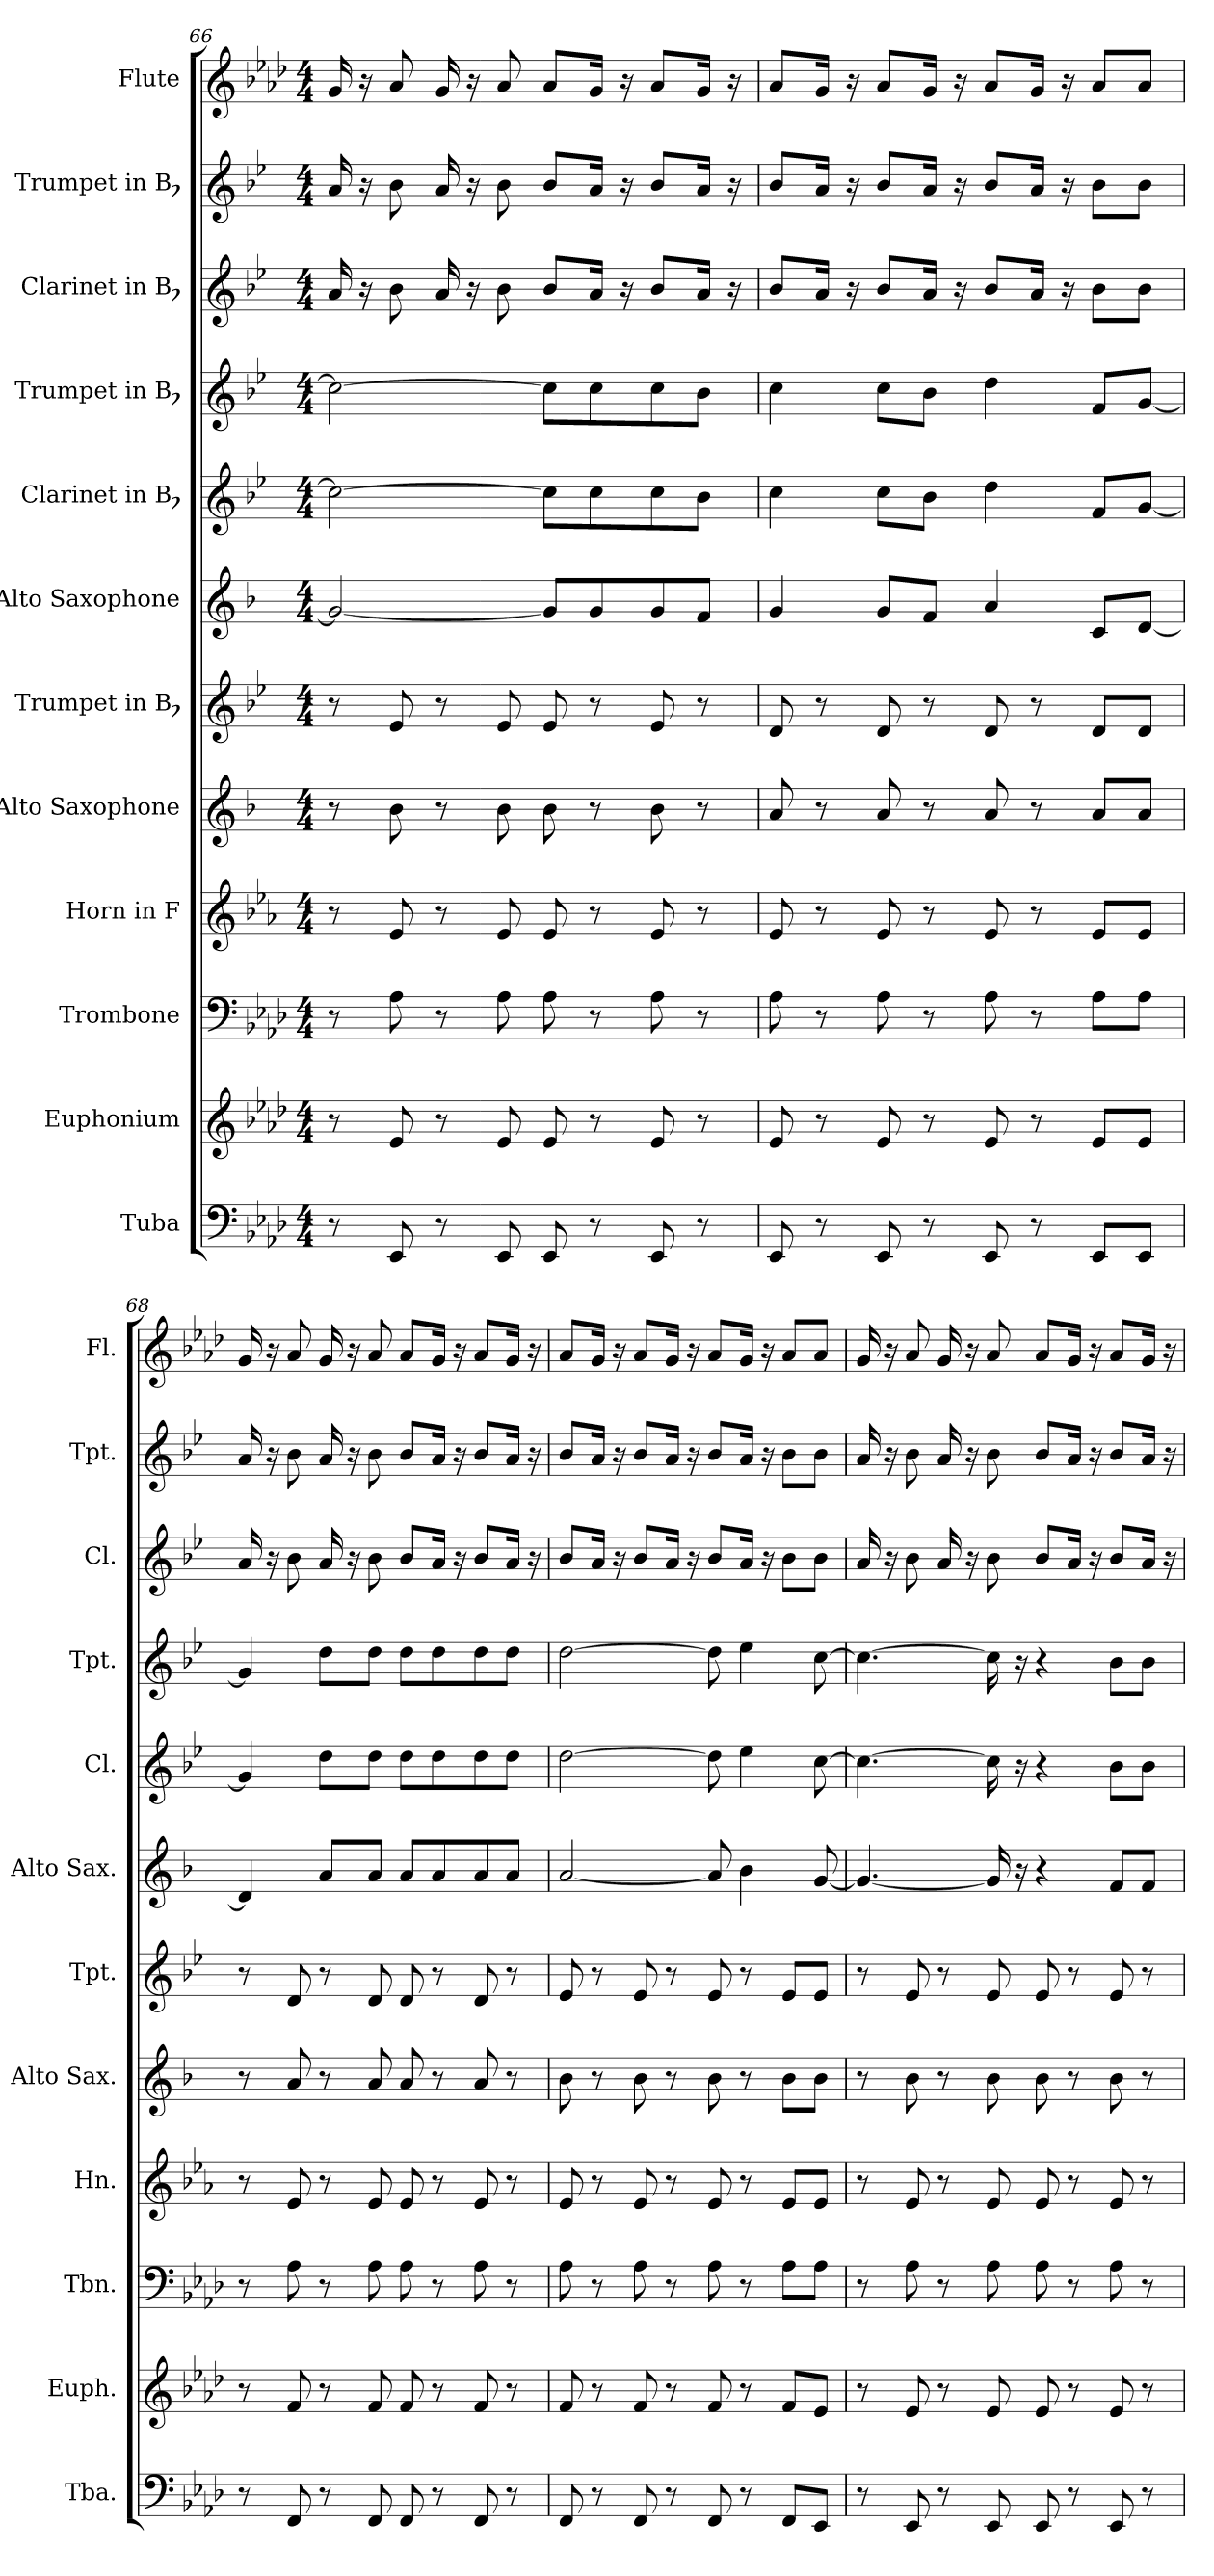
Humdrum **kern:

**kern	**kern	**kern	**kern	**kern	**kern	**kern	**kern	**kern	**kern	**kern	**kern
*part12	*part11	*part10	*part9	*part8	*part7	*part6	*part5	*part4	*part3	*part2	*part1
*staff12	*staff11	*staff10	*staff9	*staff8	*staff7	*staff6	*staff5	*staff4	*staff3	*staff2	*staff1
*I"Tuba	*I"Euphonium	*I"Trombone	*I"Horn in F	*I"Alto Saxophone	*I"Trumpet in Bb	*I"Alto Saxophone	*I"Clarinet in Bb	*I"Trumpet in Bb	*I"Clarinet in Bb	*I"Trumpet in Bb	*I"Flute
*I'Tba.	*I'Euph.	*I'Tbn.	*I'Hn.	*I'Alto Sax.	*I'Tpt.	*I'Alto Sax.	*I'Cl.	*I'Tpt.	*I'Cl.	*I'Tpt.	*I'Fl.
*clefF4	*clefG2	*clefF4	*clefG2	*clefG2	*clefG2	*clefG2	*clefG2	*clefG2	*clefG2	*clefG2	*clefG2
*	*ITrd8c14	*	*ITrd4c7	*ITrd5c9	*ITrd1c2	*ITrd5c9	*ITrd1c2	*ITrd1c2	*ITrd1c2	*ITrd1c2	*
*k[b-e-a-d-]	*k[b-e-a-d-]	*k[b-e-a-d-]	*k[b-e-a-d-]	*k[b-e-a-d-]	*k[b-e-a-d-]	*k[b-e-a-d-]	*k[b-e-a-d-]	*k[b-e-a-d-]	*k[b-e-a-d-]	*k[b-e-a-d-]	*k[b-e-a-d-]
*f:	*f:	*f:	*f:	*f:	*f:	*f:	*f:	*f:	*f:	*f:	*f:
*M4/4	*M4/4	*M4/4	*M4/4	*M4/4	*M4/4	*M4/4	*M4/4	*M4/4	*M4/4	*M4/4	*M4/4
=66	=66	=66	=66	=66	=66	=66	=66	=66	=66	=66	=66
8r	8r	8r	8r	8r	8r	2B-/_	2b-\_	2b-\_	16g/	16g/	16g/
.	.	.	.	.	.	.	.	.	16r	16r	16r
8EE-/	8E-/	8A-\	8A-/	8d-\	8d-/	.	.	.	8a-\	8a-\	8a-/
8r	8r	8r	8r	8r	8r	.	.	.	16g/	16g/	16g/
.	.	.	.	.	.	.	.	.	16r	16r	16r
8EE-/	8E-/	8A-\	8A-/	8d-\	8d-/	.	.	.	8a-\	8a-\	8a-/
8EE-/	8E-/	8A-\	8A-/	8d-\	8d-/	8B-/L]	8b-\L]	8b-\L]	8a-/L	8a-/L	8a-/L
8r	8r	8r	8r	8r	8r	8B-/	8b-\	8b-\	16g/Jk	16g/Jk	16g/Jk
.	.	.	.	.	.	.	.	.	16r	16r	16r
8EE-/	8E-/	8A-\	8A-/	8d-\	8d-/	8B-/	8b-\	8b-\	8a-/L	8a-/L	8a-/L
8r	8r	8r	8r	8r	8r	8A-/J	8a-\J	8a-\J	16g/Jk	16g/Jk	16g/Jk
.	.	.	.	.	.	.	.	.	16r	16r	16r
!!LO:PB:g=z
=67	=67	=67	=67	=67	=67	=67	=67	=67	=67	=67	=67
8EE-/	8E-/	8A-\	8A-/	8c/	8c/	4B-/	4b-\	4b-\	8a-/L	8a-/L	8a-/L
8r	8r	8r	8r	8r	8r	.	.	.	16g/Jk	16g/Jk	16g/Jk
.	.	.	.	.	.	.	.	.	16r	16r	16r
8EE-/	8E-/	8A-\	8A-/	8c/	8c/	8B-/L	8b-\L	8b-\L	8a-/L	8a-/L	8a-/L
8r	8r	8r	8r	8r	8r	8A-/J	8a-\J	8a-\J	16g/Jk	16g/Jk	16g/Jk
.	.	.	.	.	.	.	.	.	16r	16r	16r
8EE-/	8E-/	8A-\	8A-/	8c/	8c/	4c/	4cc\	4cc\	8a-/L	8a-/L	8a-/L
8r	8r	8r	8r	8r	8r	.	.	.	16g/Jk	16g/Jk	16g/Jk
.	.	.	.	.	.	.	.	.	16r	16r	16r
8EE-/L	8E-/L	8A-\L	8A-/L	8c/L	8c/L	8E-/L	8e-/L	8e-/L	8a-\L	8a-\L	8a-/L
8EE-/J	8E-/J	8A-\J	8A-/J	8c/J	8c/J	[8F/J	[8f/J	[8f/J	8a-\J	8a-\J	8a-/J
!!LO:PB:g=z
=68	=68	=68	=68	=68	=68	=68	=68	=68	=68	=68	=68
8r	8r	8r	8r	8r	8r	4F/]	4f/]	4f/]	16g/	16g/	16g/
.	.	.	.	.	.	.	.	.	16r	16r	16r
8FF/	8F/	8A-\	8A-/	8c/	8c/	.	.	.	8a-\	8a-\	8a-/
8r	8r	8r	8r	8r	8r	8c/L	8cc\L	8cc\L	16g/	16g/	16g/
.	.	.	.	.	.	.	.	.	16r	16r	16r
8FF/	8F/	8A-\	8A-/	8c/	8c/	8c/J	8cc\J	8cc\J	8a-\	8a-\	8a-/
8FF/	8F/	8A-\	8A-/	8c/	8c/	8c/L	8cc\L	8cc\L	8a-/L	8a-/L	8a-/L
8r	8r	8r	8r	8r	8r	8c/	8cc\	8cc\	16g/Jk	16g/Jk	16g/Jk
.	.	.	.	.	.	.	.	.	16r	16r	16r
8FF/	8F/	8A-\	8A-/	8c/	8c/	8c/	8cc\	8cc\	8a-/L	8a-/L	8a-/L
8r	8r	8r	8r	8r	8r	8c/J	8cc\J	8cc\J	16g/Jk	16g/Jk	16g/Jk
.	.	.	.	.	.	.	.	.	16r	16r	16r
=69	=69	=69	=69	=69	=69	=69	=69	=69	=69	=69	=69
8FF/	8F/	8A-\	8A-/	8d-\	8d-/	[2c/	[2cc\	[2cc\	8a-/L	8a-/L	8a-/L
8r	8r	8r	8r	8r	8r	.	.	.	16g/Jk	16g/Jk	16g/Jk
.	.	.	.	.	.	.	.	.	16r	16r	16r
8FF/	8F/	8A-\	8A-/	8d-\	8d-/	.	.	.	8a-/L	8a-/L	8a-/L
8r	8r	8r	8r	8r	8r	.	.	.	16g/Jk	16g/Jk	16g/Jk
.	.	.	.	.	.	.	.	.	16r	16r	16r
8FF/	8F/	8A-\	8A-/	8d-\	8d-/	8c/]	8cc\]	8cc\]	8a-/L	8a-/L	8a-/L
8r	8r	8r	8r	8r	8r	4d-\	4dd-\	4dd-\	16g/Jk	16g/Jk	16g/Jk
.	.	.	.	.	.	.	.	.	16r	16r	16r
8FF/L	8F/L	8A-\L	8A-/L	8d-\L	8d-/L	.	.	.	8a-\L	8a-\L	8a-/L
8EE-/J	8E-/J	8A-\J	8A-/J	8d-\J	8d-/J	[8B-/	[8b-\	[8b-\	8a-\J	8a-\J	8a-/J
!!LO:PB:g=z
=70	=70	=70	=70	=70	=70	=70	=70	=70	=70	=70	=70
8r	8r	8r	8r	8r	8r	4.B-/_	4.b-\_	4.b-\_	16g/	16g/	16g/
.	.	.	.	.	.	.	.	.	16r	16r	16r
8EE-/	8E-/	8A-\	8A-/	8d-\	8d-/	.	.	.	8a-\	8a-\	8a-/
8r	8r	8r	8r	8r	8r	.	.	.	16g/	16g/	16g/
.	.	.	.	.	.	.	.	.	16r	16r	16r
8EE-/	8E-/	8A-\	8A-/	8d-\	8d-/	16B-/]	16b-\]	16b-\]	8a-\	8a-\	8a-/
.	.	.	.	.	.	16r	16r	16r	.	.	.
8EE-/	8E-/	8A-\	8A-/	8d-\	8d-/	4r	4r	4r	8a-/L	8a-/L	8a-/L
8r	8r	8r	8r	8r	8r	.	.	.	16g/Jk	16g/Jk	16g/Jk
.	.	.	.	.	.	.	.	.	16r	16r	16r
8EE-/	8E-/	8A-\	8A-/	8d-\	8d-/	8A-/L	8a-\L	8a-\L	8a-/L	8a-/L	8a-/L
8r	8r	8r	8r	8r	8r	8A-/J	8a-\J	8a-\J	16g/Jk	16g/Jk	16g/Jk
.	.	.	.	.	.	.	.	.	16r	16r	16r
=	=	=	=	=	=	=	=	=	=	=	=
*-	*-	*-	*-	*-	*-	*-	*-	*-	*-	*-	*-
